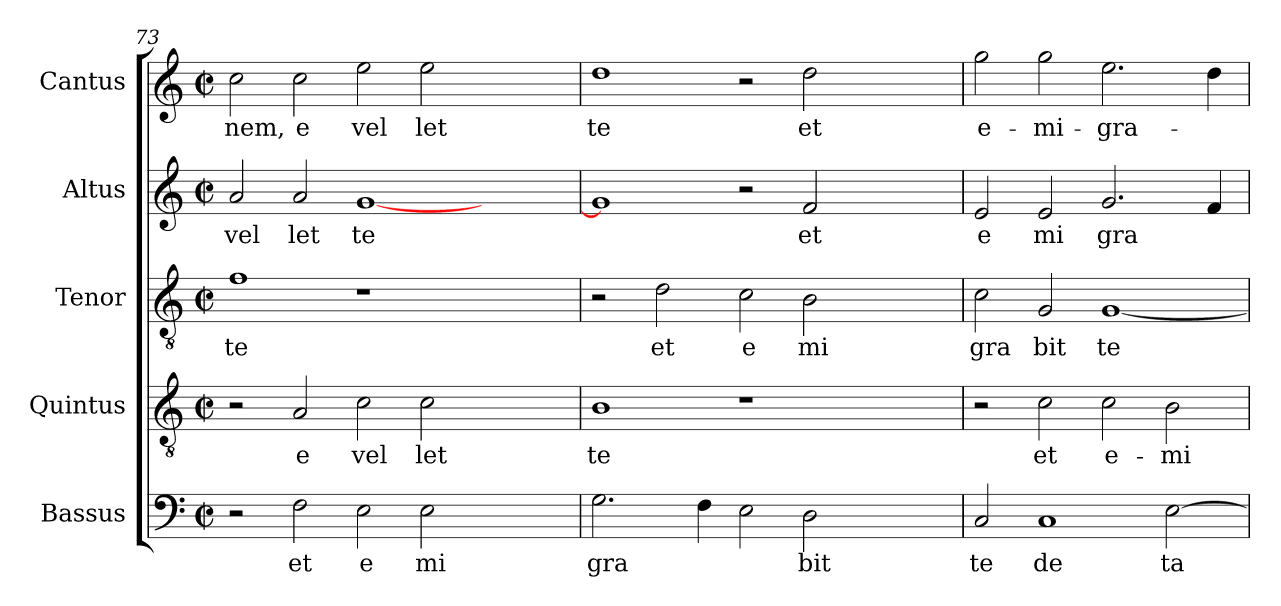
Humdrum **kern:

**kern	**text	**kern	**text	**kern	**text	**kern	**text	**kern	**text
*part5	*part5	*part4	*part4	*part3	*part3	*part2	*part2	*part1	*part1
*staff5	*staff5	*staff4	*staff4	*staff3	*staff3	*staff2	*staff2	*staff1	*staff1
*I"Bassus	*	*I"Quintus	*	*I"Tenor	*	*I"Altus	*	*I"Cantus	*
*clefF4	*	*clefGv2	*	*clefGv2	*	*clefG2	*	*clefG2	*
*M2/2	*	*M2/2	*	*M2/2	*	*M2/2	*	*M2/2	*
*met(c|)	*	*met(c|)	*	*met(c|)	*	*met(c|)	*	*met(c|)	*
=73	=73	=73	=73	=73	=73	=73	=73	=73	=73
!	!	!	!	!	!LO:LY:b:cj	!	!LO:LY:b:cj	!	!LO:LY:b:cj
2r	.	2r	.	1f	te	2a/	vel	2cc\	nem,
!	!LO:LY:b:cj	!	!LO:LY:b:cj	!	!	!	!LO:LY:b:cj	!	!LO:LY:b:cj
2F\	et	2A/	e	.	.	2a/	let	2cc\	e
!	!LO:LY:b:cj	!	!LO:LY:b:cj	!LO:N:vis=1	!	!	!LO:LY:b:cj	!	!LO:LY:b:cj
2E\	e	2c\	vel	0r	.	[<1g	te	2ee\	vel
!	!LO:LY:b:cj	!	!LO:LY:b:cj	!	!	!	!	!	!LO:LY:b:cj
2E\	mi	2c\	let	.	.	.	.	2ee\	let
1ryy	.	1ryy	.	.	.	1ryy	.	1ryy	.
=74	=74	=74	=74	=74	=74	=74	=74	=74	=74
!	!LO:LY:b	!	!LO:LY:b:cj	!	!	!	!	!	!LO:LY:b:cj
2.G\	gra	1B	te	2r	.	1g]	.	1dd	te
!	!	!	!	!	!LO:LY:b:cj	!	!	!	!
.	.	.	.	2d\	et	.	.	.	.
4F\	.	.	.	.	.	.	.	.	.
!	!	!LO:N:vis=1	!	!	!LO:LY:b:cj	!	!	!	!
2E\	.	0r	.	2c\	e	2r	.	2r	.
!	!LO:LY:b:cj	!	!	!	!LO:LY:b:cj	!	!LO:LY:b:cj	!	!LO:LY:b:cj
2D\	bit	.	.	2B\	mi	2f/	et	2dd\	et
1ryy	.	.	.	1ryy	.	1ryy	.	1ryy	.
!!LO:PB:g=z
=75	=75	=75	=75	=75	=75	=75	=75	=75	=75
!	!LO:LY:b:cj	!	!	!	!LO:LY:b:cj	!	!LO:LY:b:cj	!	!LO:LY:b:cj
2C/	te	2r	.	2c\	gra	2e/	e	2gg\	e-
!	!LO:LY:b:cj	!	!LO:LY:b:cj	!	!LO:LY:b:cj	!	!LO:LY:b:cj	!	!LO:LY:b:cj
1C	de	2c\	et	2G/	bit	2e/	mi	2gg\	-mi-
!	!	!	!LO:LY:b:cj	!	!LO:LY:b:cj	!	!LO:LY:b	!	!LO:LY:b
.	.	2c\	e-	[<1G	te	2.g/	gra	2.ee\	-gra-
!	!LO:LY:b:cj	!	!LO:LY:b:cj	!	!	!	!	!	!
[>2E\	ta	2B\	-mi-	.	.	.	.	.	.
.	.	.	.	.	.	4f/	.	4dd\	.
=	=	=	=	=	=	=	=	=	=
*-	*-	*-	*-	*-	*-	*-	*-	*-	*-
